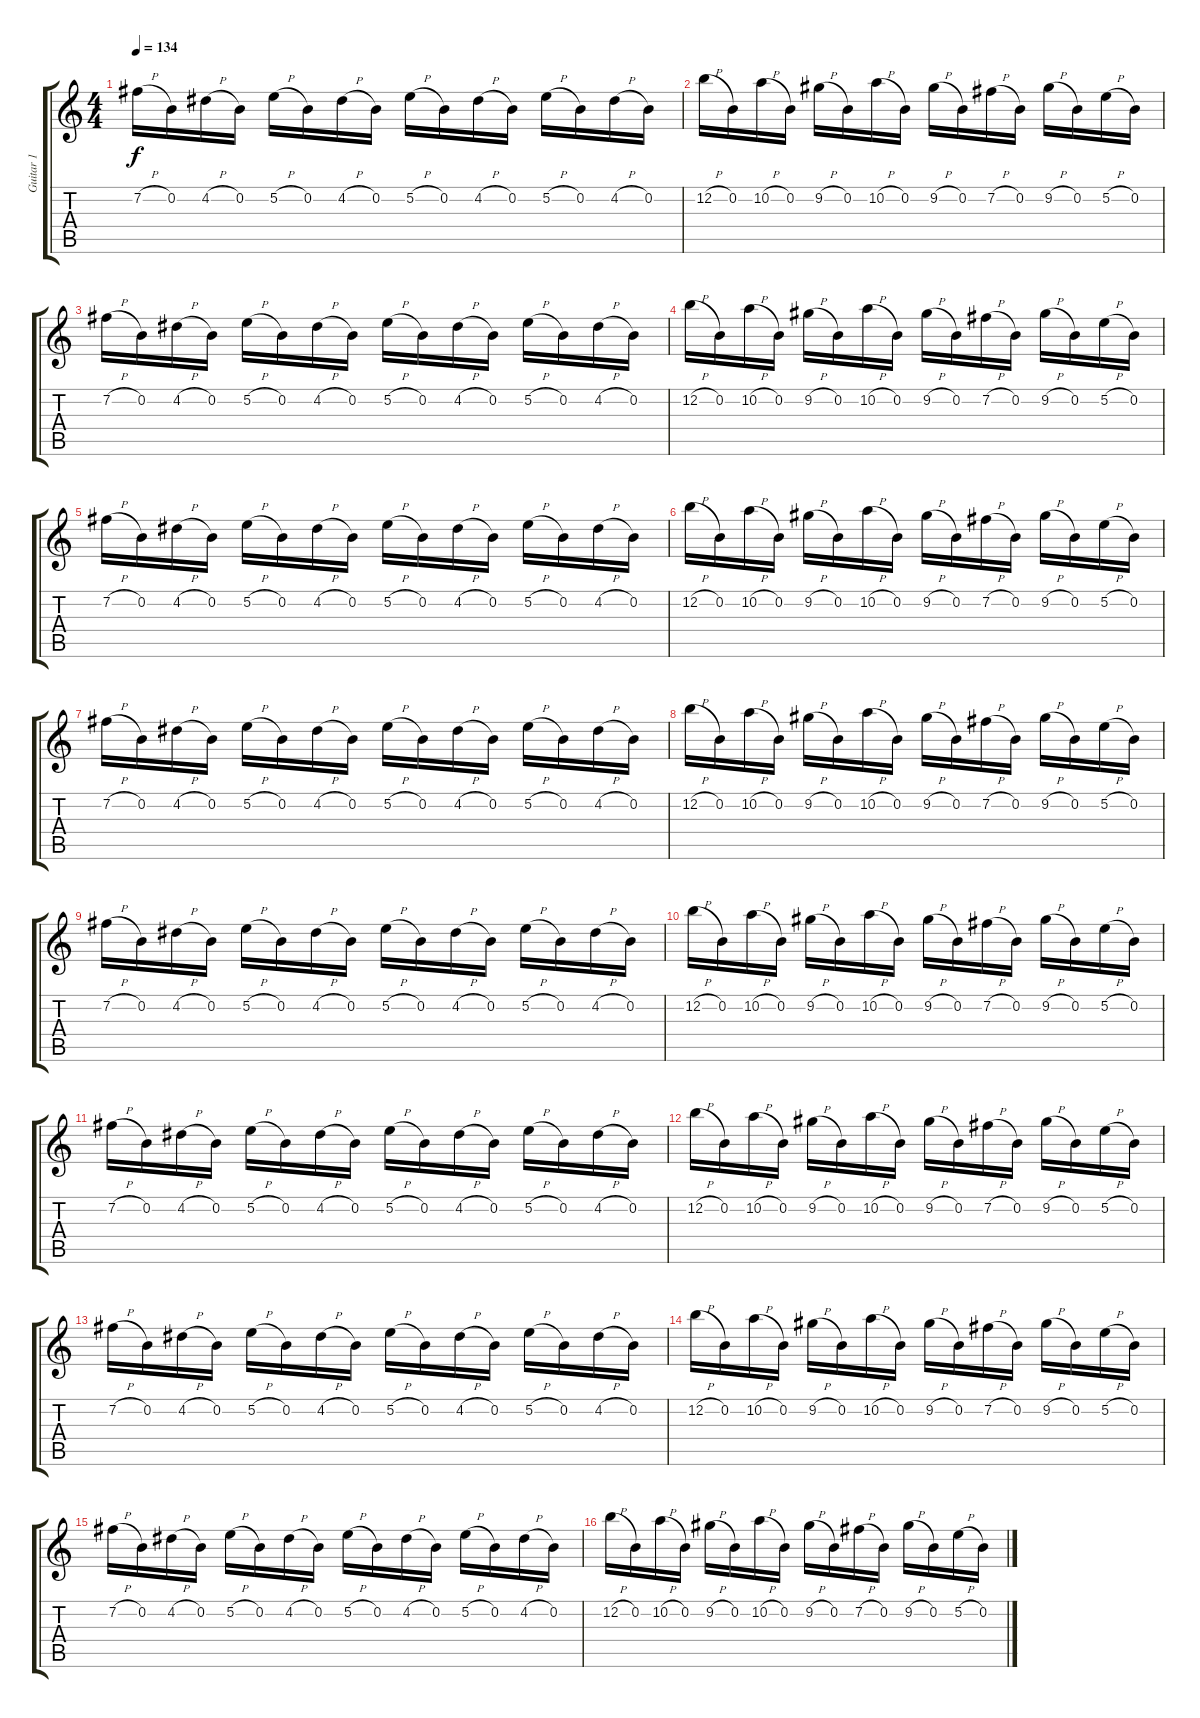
\track ("Guitar 1" "Guitar 1") {instrument overdrivenguitar}
\staff {score tabs}
\tuning (E4 B3 G3 D3 A2 E2) {hide}
\ts (4 4)
\tempo 134
\clef g2
\ks c
7.2{h}.16{dy f} 0.2.16 4.2{h}.16 0.2.16 5.2{h}.16 0.2.16 4.2{h}.16 0.2.16 5.2{h}.16 0.2.16 4.2{h}.16 0.2.16 5.2{h}.16 0.2.16 4.2{h}.16 0.2.16 |
12.2{h}.16 0.2.16 10.2{h}.16 0.2.16 9.2{h}.16 0.2.16 10.2{h}.16 0.2.16 9.2{h}.16 0.2.16 7.2{h}.16 0.2.16 9.2{h}.16 0.2.16 5.2{h}.16 0.2.16 |
7.2{h}.16 0.2.16 4.2{h}.16 0.2.16 5.2{h}.16 0.2.16 4.2{h}.16 0.2.16 5.2{h}.16 0.2.16 4.2{h}.16 0.2.16 5.2{h}.16 0.2.16 4.2{h}.16 0.2.16 |
12.2{h}.16 0.2.16 10.2{h}.16 0.2.16 9.2{h}.16 0.2.16 10.2{h}.16 0.2.16 9.2{h}.16 0.2.16 7.2{h}.16 0.2.16 9.2{h}.16 0.2.16 5.2{h}.16 0.2.16 |
7.2{h}.16 0.2.16 4.2{h}.16 0.2.16 5.2{h}.16 0.2.16 4.2{h}.16 0.2.16 5.2{h}.16 0.2.16 4.2{h}.16 0.2.16 5.2{h}.16 0.2.16 4.2{h}.16 0.2.16 |
12.2{h}.16 0.2.16 10.2{h}.16 0.2.16 9.2{h}.16 0.2.16 10.2{h}.16 0.2.16 9.2{h}.16 0.2.16 7.2{h}.16 0.2.16 9.2{h}.16 0.2.16 5.2{h}.16 0.2.16 |
7.2{h}.16 0.2.16 4.2{h}.16 0.2.16 5.2{h}.16 0.2.16 4.2{h}.16 0.2.16 5.2{h}.16 0.2.16 4.2{h}.16 0.2.16 5.2{h}.16 0.2.16 4.2{h}.16 0.2.16 |
12.2{h}.16 0.2.16 10.2{h}.16 0.2.16 9.2{h}.16 0.2.16 10.2{h}.16 0.2.16 9.2{h}.16 0.2.16 7.2{h}.16 0.2.16 9.2{h}.16 0.2.16 5.2{h}.16 0.2.16 |
7.2{h}.16 0.2.16 4.2{h}.16 0.2.16 5.2{h}.16 0.2.16 4.2{h}.16 0.2.16 5.2{h}.16 0.2.16 4.2{h}.16 0.2.16 5.2{h}.16 0.2.16 4.2{h}.16 0.2.16 |
12.2{h}.16 0.2.16 10.2{h}.16 0.2.16 9.2{h}.16 0.2.16 10.2{h}.16 0.2.16 9.2{h}.16 0.2.16 7.2{h}.16 0.2.16 9.2{h}.16 0.2.16 5.2{h}.16 0.2.16 |
7.2{h}.16 0.2.16 4.2{h}.16 0.2.16 5.2{h}.16 0.2.16 4.2{h}.16 0.2.16 5.2{h}.16 0.2.16 4.2{h}.16 0.2.16 5.2{h}.16 0.2.16 4.2{h}.16 0.2.16 |
12.2{h}.16 0.2.16 10.2{h}.16 0.2.16 9.2{h}.16 0.2.16 10.2{h}.16 0.2.16 9.2{h}.16 0.2.16 7.2{h}.16 0.2.16 9.2{h}.16 0.2.16 5.2{h}.16 0.2.16 |
7.2{h}.16 0.2.16 4.2{h}.16 0.2.16 5.2{h}.16 0.2.16 4.2{h}.16 0.2.16 5.2{h}.16 0.2.16 4.2{h}.16 0.2.16 5.2{h}.16 0.2.16 4.2{h}.16 0.2.16 |
12.2{h}.16 0.2.16 10.2{h}.16 0.2.16 9.2{h}.16 0.2.16 10.2{h}.16 0.2.16 9.2{h}.16 0.2.16 7.2{h}.16 0.2.16 9.2{h}.16 0.2.16 5.2{h}.16 0.2.16 |
7.2{h}.16 0.2.16 4.2{h}.16 0.2.16 5.2{h}.16 0.2.16 4.2{h}.16 0.2.16 5.2{h}.16 0.2.16 4.2{h}.16 0.2.16 5.2{h}.16 0.2.16 4.2{h}.16 0.2.16 |
12.2{h}.16 0.2.16 10.2{h}.16 0.2.16 9.2{h}.16 0.2.16 10.2{h}.16 0.2.16 9.2{h}.16 0.2.16 7.2{h}.16 0.2.16 9.2{h}.16 0.2.16 5.2{h}.16 0.2.16
